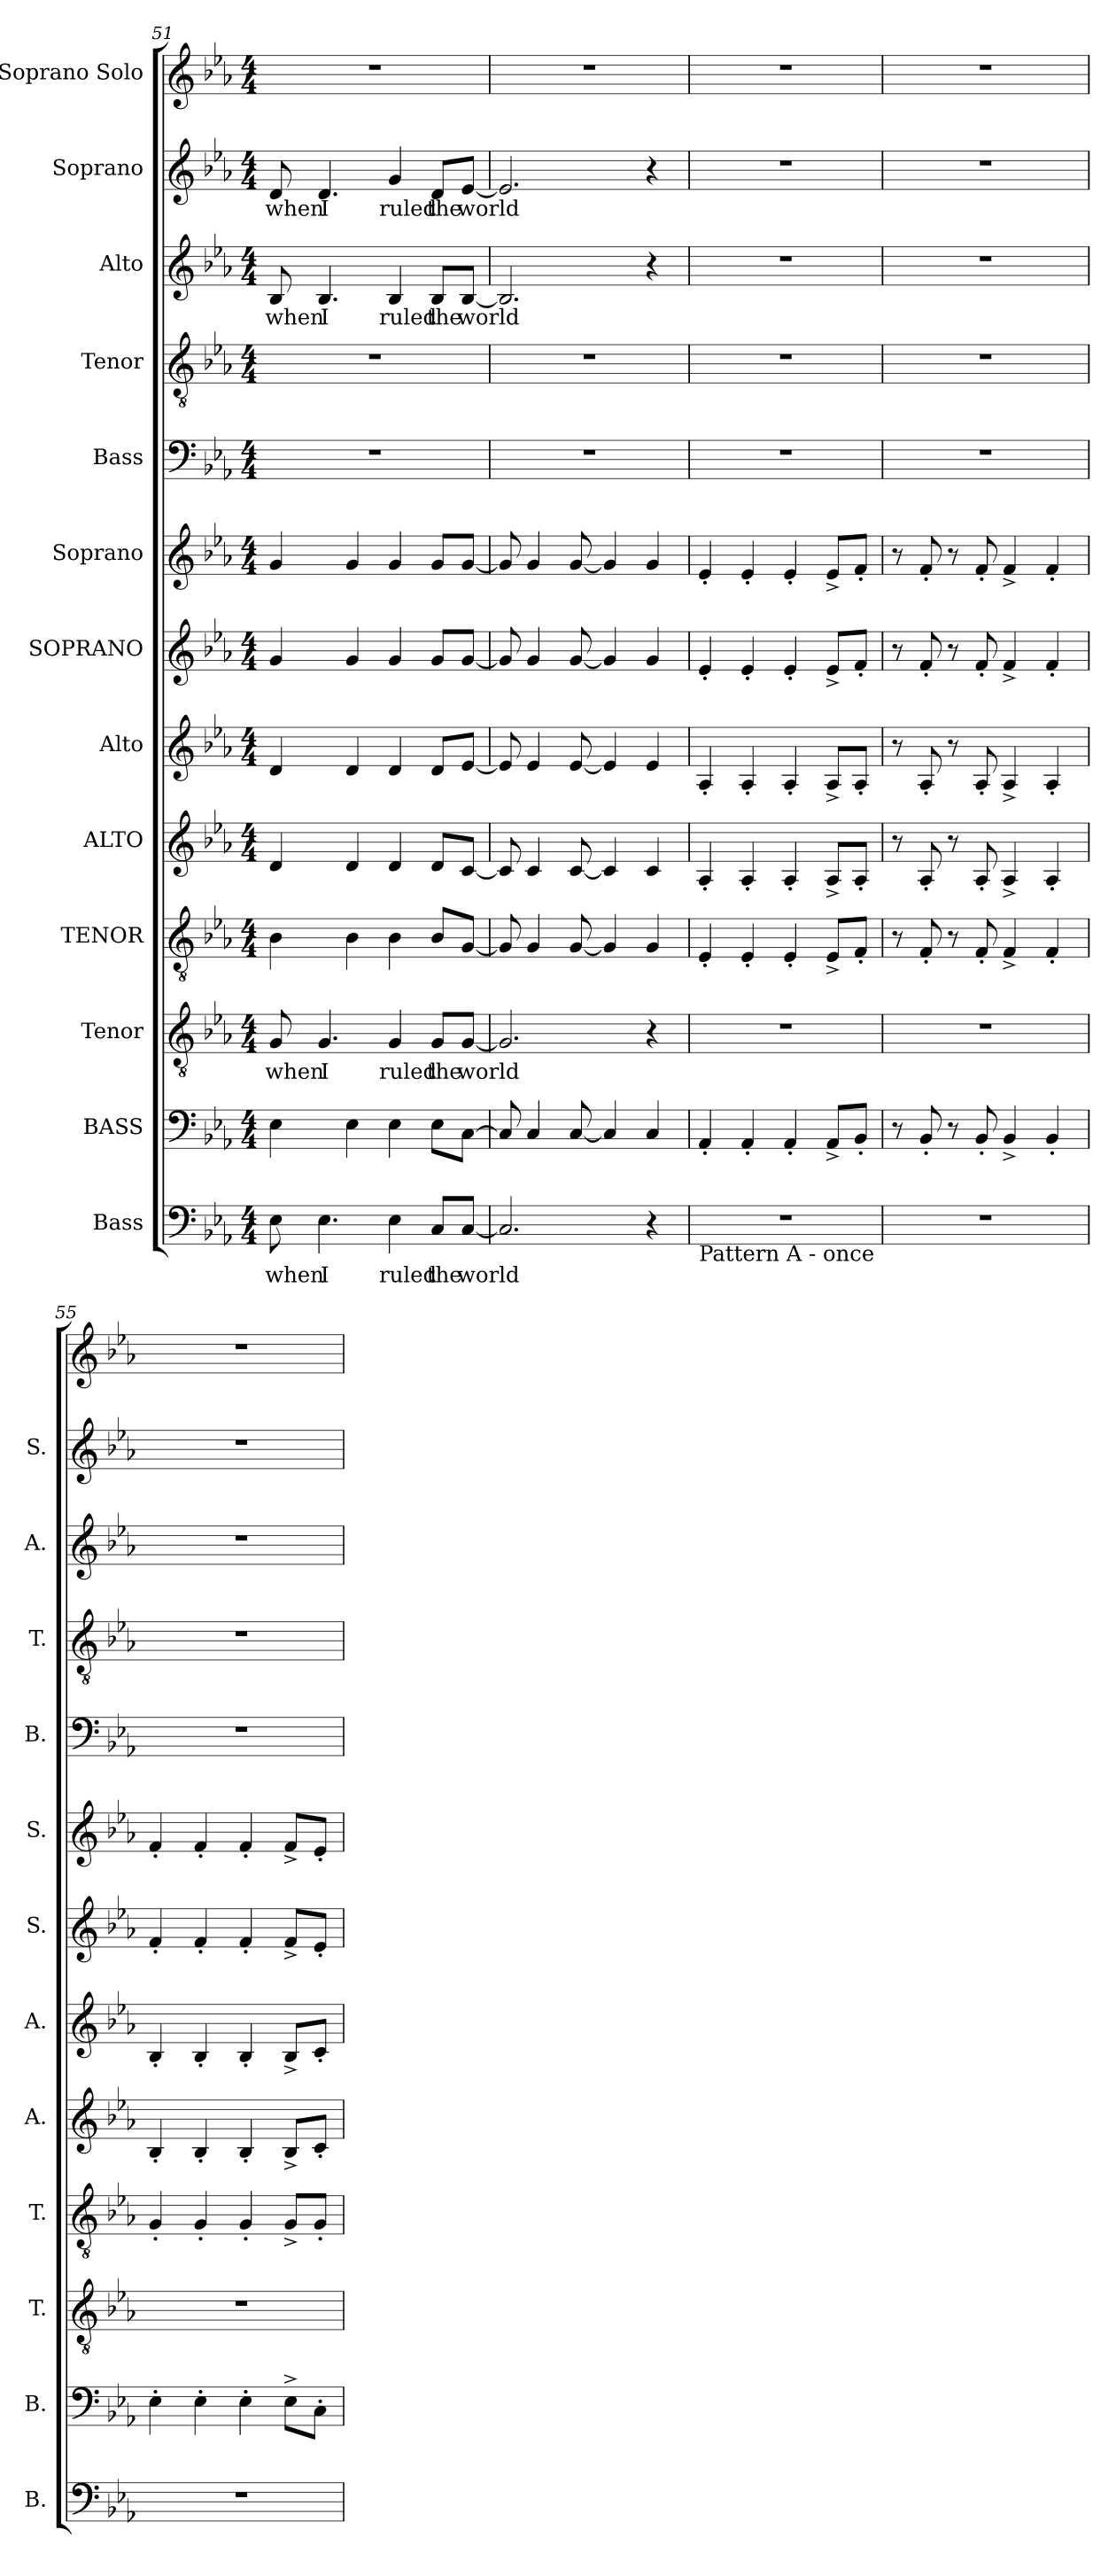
**kern	**text	**kern	**kern	**text	**kern	**kern	**kern	**kern	**kern	**kern	**kern	**kern	**text	**kern	**text	**kern
*part13	*part13	*part12	*part11	*part11	*part10	*part9	*part8	*part7	*part6	*part5	*part4	*part3	*part3	*part2	*part2	*part1
*staff13	*staff13	*staff12	*staff11	*staff11	*staff10	*staff9	*staff8	*staff7	*staff6	*staff5	*staff4	*staff3	*staff3	*staff2	*staff2	*staff1
*I"Bass	*	*I"BASS	*I"Tenor	*	*I"TENOR	*I"ALTO	*I"Alto	*I"SOPRANO	*I"Soprano	*I"Bass	*I"Tenor	*I"Alto	*	*I"Soprano	*	*I"Soprano Solo
*I'B.	*	*I'B.	*I'T.	*	*I'T.	*I'A.	*I'A.	*I'S.	*I'S.	*I'B.	*I'T.	*I'A.	*	*I'S.	*	*
*clefF4	*	*clefF4	*clefGv2	*	*clefGv2	*clefG2	*clefG2	*clefG2	*clefG2	*clefF4	*clefGv2	*clefG2	*	*clefG2	*	*clefG2
*	*	*	*ITrd7c12	*	*ITrd7c12	*	*	*	*	*	*ITrd7c12	*	*	*	*	*
*k[b-e-a-]	*	*k[b-e-a-]	*k[b-e-a-]	*	*k[b-e-a-]	*k[b-e-a-]	*k[b-e-a-]	*k[b-e-a-]	*k[b-e-a-]	*k[b-e-a-]	*k[b-e-a-]	*k[b-e-a-]	*	*k[b-e-a-]	*	*k[b-e-a-]
*M4/4	*	*M4/4	*M4/4	*	*M4/4	*M4/4	*M4/4	*M4/4	*M4/4	*M4/4	*M4/4	*M4/4	*	*M4/4	*	*M4/4
=51	=51	=51	=51	=51	=51	=51	=51	=51	=51	=51	=51	=51	=51	=51	=51	=51
8E-\	when	4E-\	8GG/	when	4BB-\	4d/	4d/	4g/	4g/	1r	1r	8B-/	when	8d/	when	1r
4.E-\	I	.	4.GG/	I	.	.	.	.	.	.	.	4.B-/	I	4.d/	I	.
.	.	4E-\	.	.	4BB-\	4d/	4d/	4g/	4g/	.	.	.	.	.	.	.
4E-\	ruled	4E-\	4GG/	ruled	4BB-\	4d/	4d/	4g/	4g/	.	.	4B-/	ruled	4g/	ruled	.
8C/L	the	8E-\L	8GG/L	the	8BB-/L	8d/L	8d/L	8g/L	8g/L	.	.	8B-/L	the	8d/L	the	.
[8C/J	world	[8C\J	[8GG/J	world	[8GG/J	[8c/J	[8e-/J	[8g/J	[8g/J	.	.	[8B-/J	world	[8e-/J	world	.
=52	=52	=52	=52	=52	=52	=52	=52	=52	=52	=52	=52	=52	=52	=52	=52	=52
2.C/]	.	8C/]	2.GG/]	.	8GG/]	8c/]	8e-/]	8g/]	8g/]	1r	1r	2.B-/]	.	2.e-/]	.	1r
.	.	4C/	.	.	4GG/	4c/	4e-/	4g/	4g/	.	.	.	.	.	.	.
.	.	[8C/	.	.	[8GG/	[8c/	[8e-/	[8g/	[8g/	.	.	.	.	.	.	.
.	.	4C/]	.	.	4GG/]	4c/]	4e-/]	4g/]	4g/]	.	.	.	.	.	.	.
4r	.	4C/	4r	.	4GG/	4c/	4e-/	4g/	4g/	.	.	4r	.	4r	.	.
=53	=53	=53	=53	=53	=53	=53	=53	=53	=53	=53	=53	=53	=53	=53	=53	=53
!LO:TX:b:t=Pattern A - once	!	!	!	!	!	!	!	!	!	!	!	!	!	!	!	!
1r	.	4AA-'/	1r	.	4EE-'/	4A-'/	4A-'/	4e-'/	4e-'/	1r	1r	1r	.	1r	.	1r
.	.	4AA-'/	.	.	4EE-'/	4A-'/	4A-'/	4e-'/	4e-'/	.	.	.	.	.	.	.
.	.	4AA-'/	.	.	4EE-'/	4A-'/	4A-'/	4e-'/	4e-'/	.	.	.	.	.	.	.
.	.	8AA-^/L	.	.	8EE-^/L	8A-^/L	8A-^/L	8e-^/L	8e-^/L	.	.	.	.	.	.	.
.	.	8BB-'/J	.	.	8FF'/J	8A-'/J	8A-'/J	8f'/J	8f'/J	.	.	.	.	.	.	.
=54	=54	=54	=54	=54	=54	=54	=54	=54	=54	=54	=54	=54	=54	=54	=54	=54
1r	.	8r	1r	.	8r	8r	8r	8r	8r	1r	1r	1r	.	1r	.	1r
.	.	8BB-'/	.	.	8FF'/	8A-'/	8A-'/	8f'/	8f'/	.	.	.	.	.	.	.
.	.	8r	.	.	8r	8r	8r	8r	8r	.	.	.	.	.	.	.
.	.	8BB-'/	.	.	8FF'/	8A-'/	8A-'/	8f'/	8f'/	.	.	.	.	.	.	.
.	.	4BB-^/	.	.	4FF^/	4A-^/	4A-^/	4f^/	4f^/	.	.	.	.	.	.	.
.	.	4BB-'/	.	.	4FF'/	4A-'/	4A-'/	4f'/	4f'/	.	.	.	.	.	.	.
!!LO:PB:g=z
=55	=55	=55	=55	=55	=55	=55	=55	=55	=55	=55	=55	=55	=55	=55	=55	=55
1r	.	4E-'\	1r	.	4GG'/	4B-'/	4B-'/	4f'/	4f'/	1r	1r	1r	.	1r	.	1r
.	.	4E-'\	.	.	4GG'/	4B-'/	4B-'/	4f'/	4f'/	.	.	.	.	.	.	.
.	.	4E-'\	.	.	4GG'/	4B-'/	4B-'/	4f'/	4f'/	.	.	.	.	.	.	.
.	.	8E-^\L	.	.	8GG^/L	8B-^/L	8B-^/L	8f^/L	8f^/L	.	.	.	.	.	.	.
.	.	8C'\J	.	.	8GG'/J	8c'/J	8c'/J	8e-'/J	8e-'/J	.	.	.	.	.	.	.
=	=	=	=	=	=	=	=	=	=	=	=	=	=	=	=	=
*-	*-	*-	*-	*-	*-	*-	*-	*-	*-	*-	*-	*-	*-	*-	*-	*-
